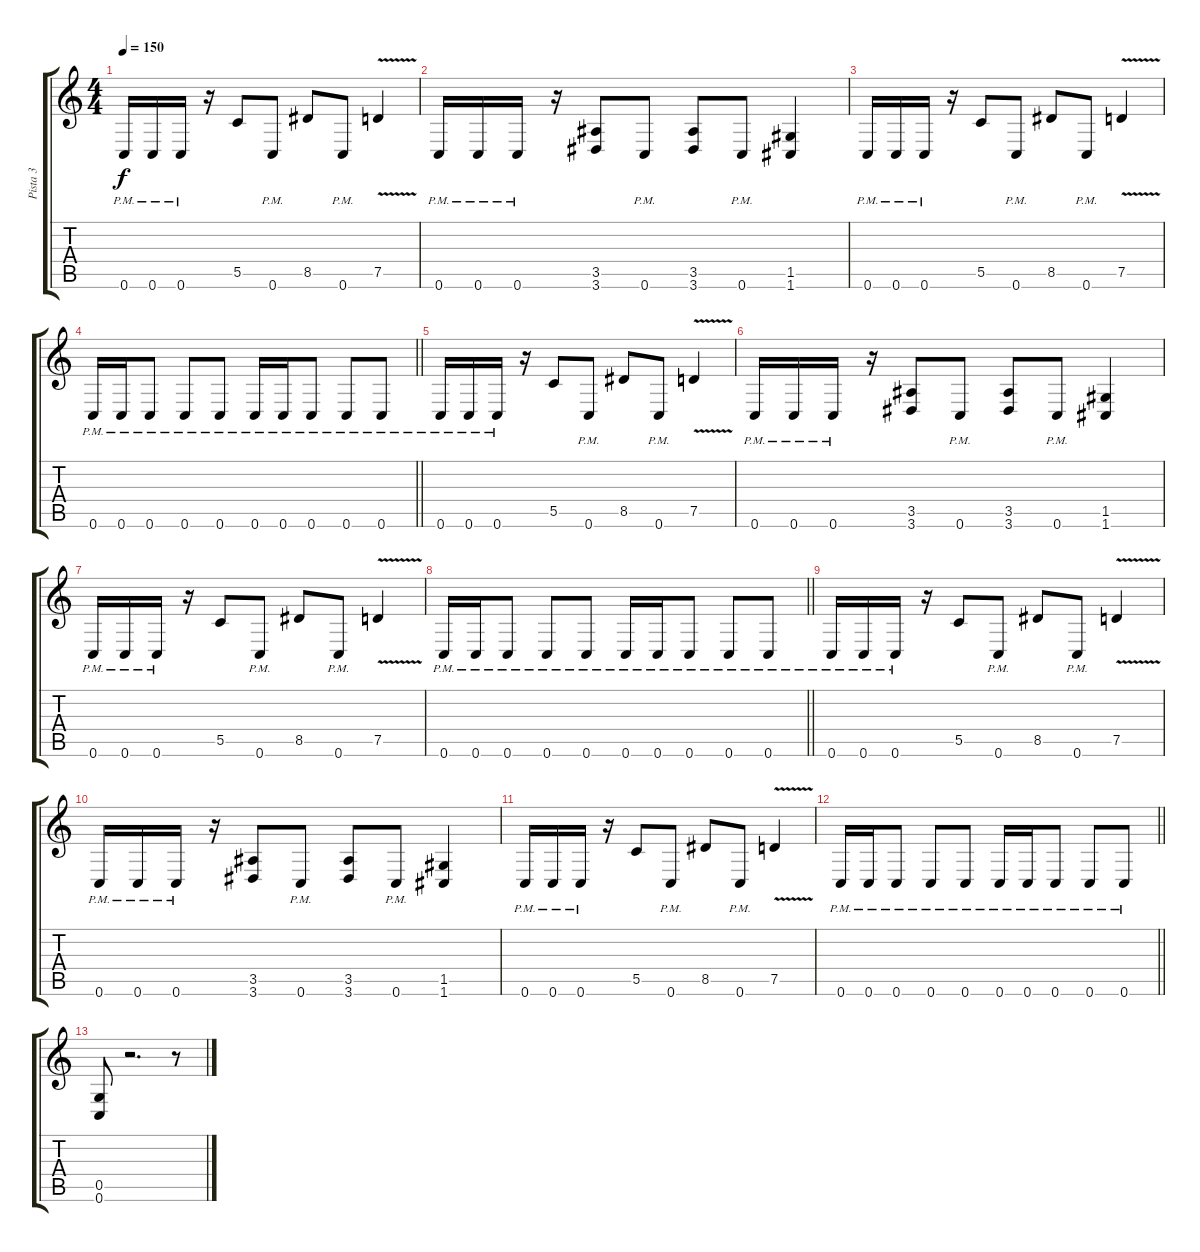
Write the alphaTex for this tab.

\track ("Pista 3" "Pista 3") {instrument overdrivenguitar}
\staff {score tabs}
\tuning (D4 A3 F3 C3 G2 C2) {hide}
\ts (4 4)
\tempo 150
\clef g2
\ks c
0.6{pm}.16{dy f} 0.6{pm}.16 0.6{pm}.16 r.16 5.5.8 0.6{pm}.8 8.5.8 0.6{pm}.8 7.5{v}.4 |
0.6{pm}.16 0.6{pm}.16 0.6{pm}.16 r.16 (3.5 3.6).8 0.6{pm}.8 (3.5 3.6).8 0.6{pm}.8 (1.5 1.6).4 |
0.6{pm}.16 0.6{pm}.16 0.6{pm}.16 r.16 5.5.8 0.6{pm}.8 8.5.8 0.6{pm}.8 7.5{v}.4 |
\barLineRight lightlight
0.6{pm}.16 0.6{pm}.16 0.6{pm}.8 0.6{pm}.8 0.6{pm}.8 0.6{pm}.16 0.6{pm}.16 0.6{pm}.8 0.6{pm}.8 0.6{pm}.8 |
0.6{pm}.16 0.6{pm}.16 0.6{pm}.16 r.16 5.5.8 0.6{pm}.8 8.5.8 0.6{pm}.8 7.5{v}.4 |
0.6{pm}.16 0.6{pm}.16 0.6{pm}.16 r.16 (3.5 3.6).8 0.6{pm}.8 (3.5 3.6).8 0.6{pm}.8 (1.5 1.6).4 |
0.6{pm}.16 0.6{pm}.16 0.6{pm}.16 r.16 5.5.8 0.6{pm}.8 8.5.8 0.6{pm}.8 7.5{v}.4 |
\barLineRight lightlight
0.6{pm}.16 0.6{pm}.16 0.6{pm}.8 0.6{pm}.8 0.6{pm}.8 0.6{pm}.16 0.6{pm}.16 0.6{pm}.8 0.6{pm}.8 0.6{pm}.8 |
0.6{pm}.16 0.6{pm}.16 0.6{pm}.16 r.16 5.5.8 0.6{pm}.8 8.5.8 0.6{pm}.8 7.5{v}.4 |
0.6{pm}.16 0.6{pm}.16 0.6{pm}.16 r.16 (3.5 3.6).8 0.6{pm}.8 (3.5 3.6).8 0.6{pm}.8 (1.5 1.6).4 |
0.6{pm}.16 0.6{pm}.16 0.6{pm}.16 r.16 5.5.8 0.6{pm}.8 8.5.8 0.6{pm}.8 7.5{v}.4 |
\barLineRight lightlight
0.6{pm}.16 0.6{pm}.16 0.6{pm}.8 0.6{pm}.8 0.6{pm}.8 0.6{pm}.16 0.6{pm}.16 0.6{pm}.8 0.6{pm}.8 0.6{pm}.8 |
(0.5 0.6).8 r.2{d} r.8
